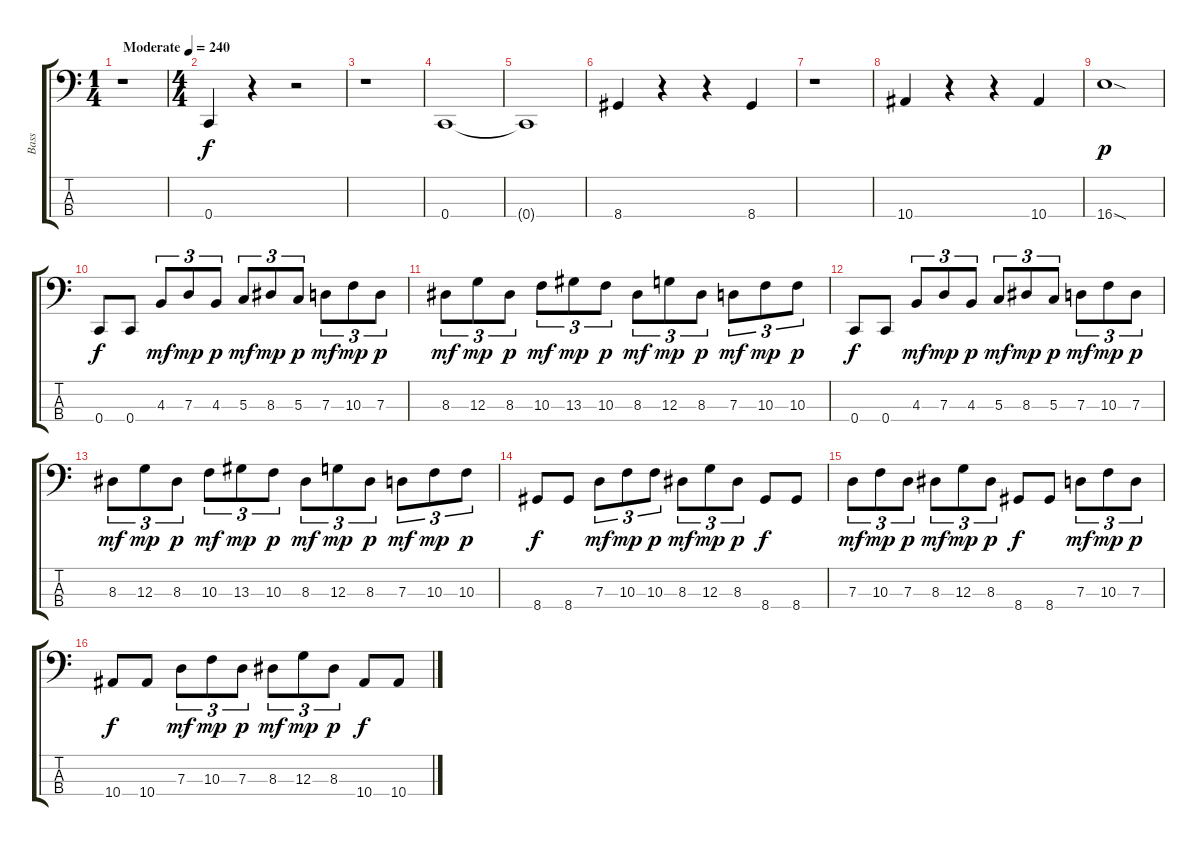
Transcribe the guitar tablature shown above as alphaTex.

\track ("Bass" "Bass") {instrument electricbassfinger}
\staff {score tabs}
\tuning (F2 C2 G1 C1) {hide}
\ts (1 4)
\tempo (240 "Moderate")
\clef f4
\ks c
r.1{dy f instrument electricbassfinger} |
\ts (4 4)
0.4.4 r.4 r.2 |
r.1 |
0.4.1 |
0.4{t}.1 |
8.4.4 r.4 r.4 8.4.4 |
r.1 |
10.4.4 r.4 r.4 10.4.4 |
16.4{sod}.1{dy p} |
0.4.8{dy f} 0.4.8 4.3.8{tu (3 2) dy mf} 7.3.8{tu (3 2) dy mp} 4.3.8{tu (3 2) dy p} 5.3.8{tu (3 2) dy mf} 8.3.8{tu (3 2) dy mp} 5.3.8{tu (3 2) dy p} 7.3.8{tu (3 2) dy mf} 10.3.8{tu (3 2) dy mp} 7.3.8{tu (3 2) dy p} |
8.3.8{tu (3 2) dy mf} 12.3.8{tu (3 2) dy mp} 8.3.8{tu (3 2) dy p} 10.3.8{tu (3 2) dy mf} 13.3.8{tu (3 2) dy mp} 10.3.8{tu (3 2) dy p} 8.3.8{tu (3 2) dy mf} 12.3.8{tu (3 2) dy mp} 8.3.8{tu (3 2) dy p} 7.3.8{tu (3 2) dy mf} 10.3.8{tu (3 2) dy mp} 10.3.8{tu (3 2) dy p} |
0.4.8{dy f} 0.4.8 4.3.8{tu (3 2) dy mf} 7.3.8{tu (3 2) dy mp} 4.3.8{tu (3 2) dy p} 5.3.8{tu (3 2) dy mf} 8.3.8{tu (3 2) dy mp} 5.3.8{tu (3 2) dy p} 7.3.8{tu (3 2) dy mf} 10.3.8{tu (3 2) dy mp} 7.3.8{tu (3 2) dy p} |
8.3.8{tu (3 2) dy mf} 12.3.8{tu (3 2) dy mp} 8.3.8{tu (3 2) dy p} 10.3.8{tu (3 2) dy mf} 13.3.8{tu (3 2) dy mp} 10.3.8{tu (3 2) dy p} 8.3.8{tu (3 2) dy mf} 12.3.8{tu (3 2) dy mp} 8.3.8{tu (3 2) dy p} 7.3.8{tu (3 2) dy mf} 10.3.8{tu (3 2) dy mp} 10.3.8{tu (3 2) dy p} |
8.4.8{dy f} 8.4.8 7.3.8{tu (3 2) dy mf} 10.3.8{tu (3 2) dy mp} 10.3.8{tu (3 2) dy p} 8.3.8{tu (3 2) dy mf} 12.3.8{tu (3 2) dy mp} 8.3.8{tu (3 2) dy p} 8.4.8{dy f} 8.4.8 |
7.3.8{tu (3 2) dy mf} 10.3.8{tu (3 2) dy mp} 7.3.8{tu (3 2) dy p} 8.3.8{tu (3 2) dy mf} 12.3.8{tu (3 2) dy mp} 8.3.8{tu (3 2) dy p} 8.4.8{dy f} 8.4.8 7.3.8{tu (3 2) dy mf} 10.3.8{tu (3 2) dy mp} 7.3.8{tu (3 2) dy p} |
10.4.8{dy f} 10.4.8 7.3.8{tu (3 2) dy mf} 10.3.8{tu (3 2) dy mp} 7.3.8{tu (3 2) dy p} 8.3.8{tu (3 2) dy mf} 12.3.8{tu (3 2) dy mp} 8.3.8{tu (3 2) dy p} 10.4.8{dy f} 10.4.8
